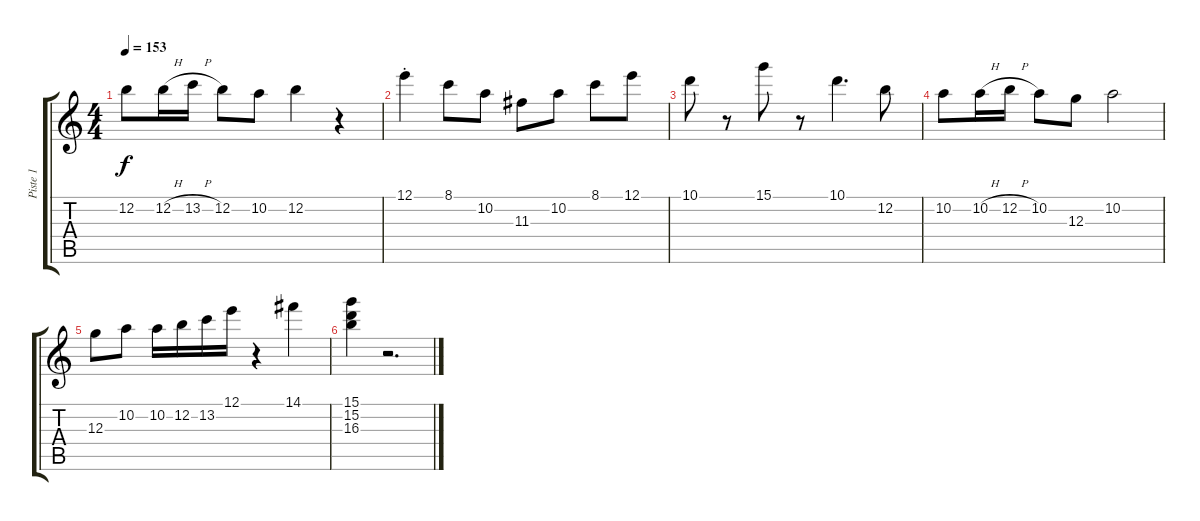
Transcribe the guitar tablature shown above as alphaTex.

\track ("Piste 1" "Piste 1") {instrument acousticguitarsteel}
\staff {score tabs}
\tuning (E4 B3 G3 D3 A2 E2) {hide}
\ts (4 4)
\tempo 153
\clef g2
\ks c
12.2.8{dy f} 12.2{h}.16 13.2{h}.16 12.2.8 10.2.8 12.2.4 r.4 |
12.1{st}.4 8.1.8 10.2.8 11.3.8 10.2.8 8.1.8 12.1.8 |
10.1.8 r.8 15.1.8 r.8 10.1.4{d} 12.2.8 |
10.2.8 10.2{h}.16 12.2{h}.16 10.2.8 12.3.8 10.2.2 |
12.3.8 10.2.8 10.2.16 12.2.16 13.2.16 12.1.16 r.4 14.1.4 |
(15.1 15.2 16.3).4 r.2{d}
